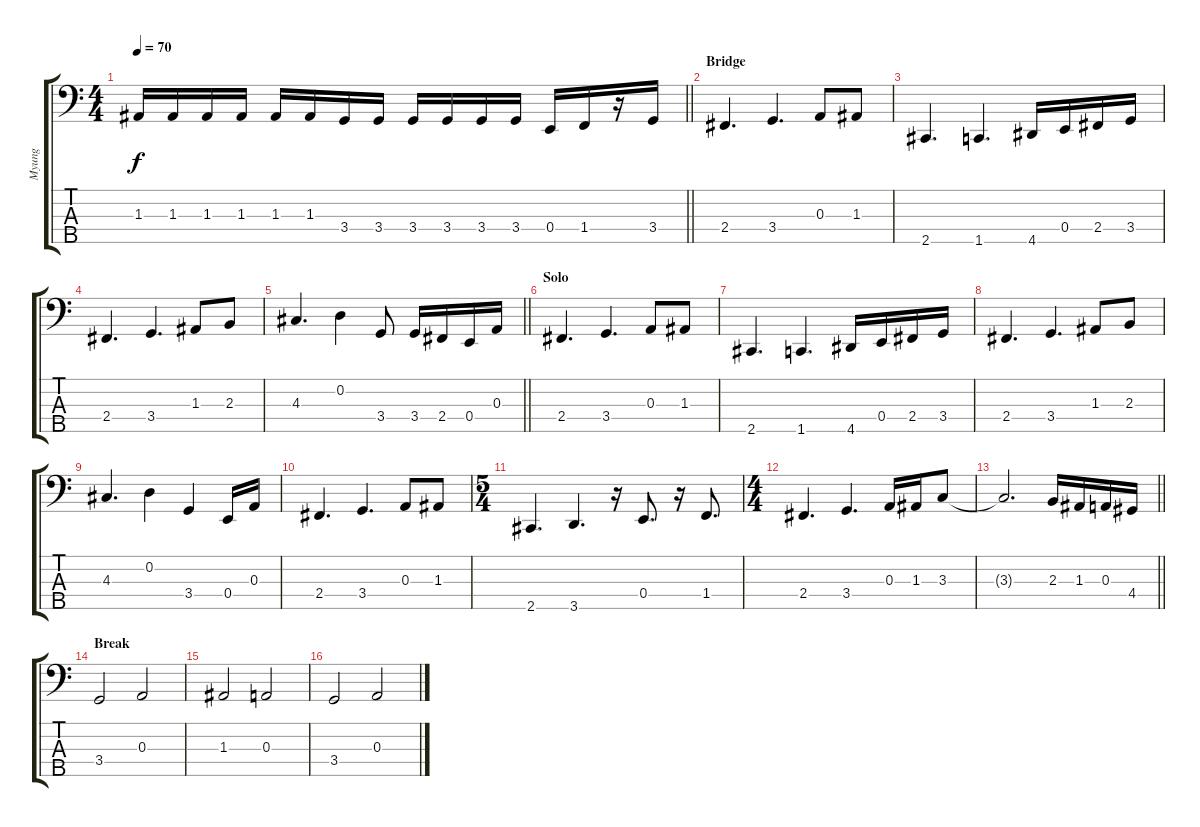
\track ("Myung" "Myung") {instrument electricbassfinger}
\staff {score tabs}
\tuning (G2 D2 A1 E1 B0) {hide}
\ts (4 4)
\tempo 70
\clef f4
\barLineRight lightlight
\ks c
1.3.16{dy f} 1.3.16 1.3.16 1.3.16 1.3.16 1.3.16 3.4.16 3.4.16 3.4.16 3.4.16 3.4.16 3.4.16 0.4.16 1.4.16 r.16 3.4.16 |
\section ("" "Bridge")
2.4.4{d instrument distortionguitar} 3.4.4{d} 0.3.8 1.3.8 |
2.5.4{d} 1.5.4{d} 4.5.16 0.4.16 2.4.16 3.4.16 |
2.4.4{d} 3.4.4{d} 1.3.8 2.3.8 |
\barLineRight lightlight
4.3.4{d} 0.2.4 3.4.8 3.4.16 2.4.16 0.4.16 0.3.16 |
\section ("" "Solo")
2.4.4{d} 3.4.4{d} 0.3.8 1.3.8 |
2.5.4{d} 1.5.4{d} 4.5.16 0.4.16 2.4.16 3.4.16 |
2.4.4{d} 3.4.4{d} 1.3.8 2.3.8 |
4.3.4{d} 0.2.4 3.4.4 0.4.16 0.3.16 |
2.4.4{d} 3.4.4{d} 0.3.8 1.3.8 |
\ts (5 4)
2.5.4{d} 3.5.4{d} r.16 0.4.8{d} r.16 1.4.8{d} |
\ts (4 4)
2.4.4{d} 3.4.4{d} 0.3.16 1.3.16 3.3.8 |
\barLineRight lightlight
3.3{t}.2{d} 2.3.16 1.3.16 0.3.16 4.4.16 |
\section ("" "Break")
3.4.2{instrument electricbassfinger} 0.3.2 |
1.3.2 0.3.2 |
3.4.2 0.3.2
